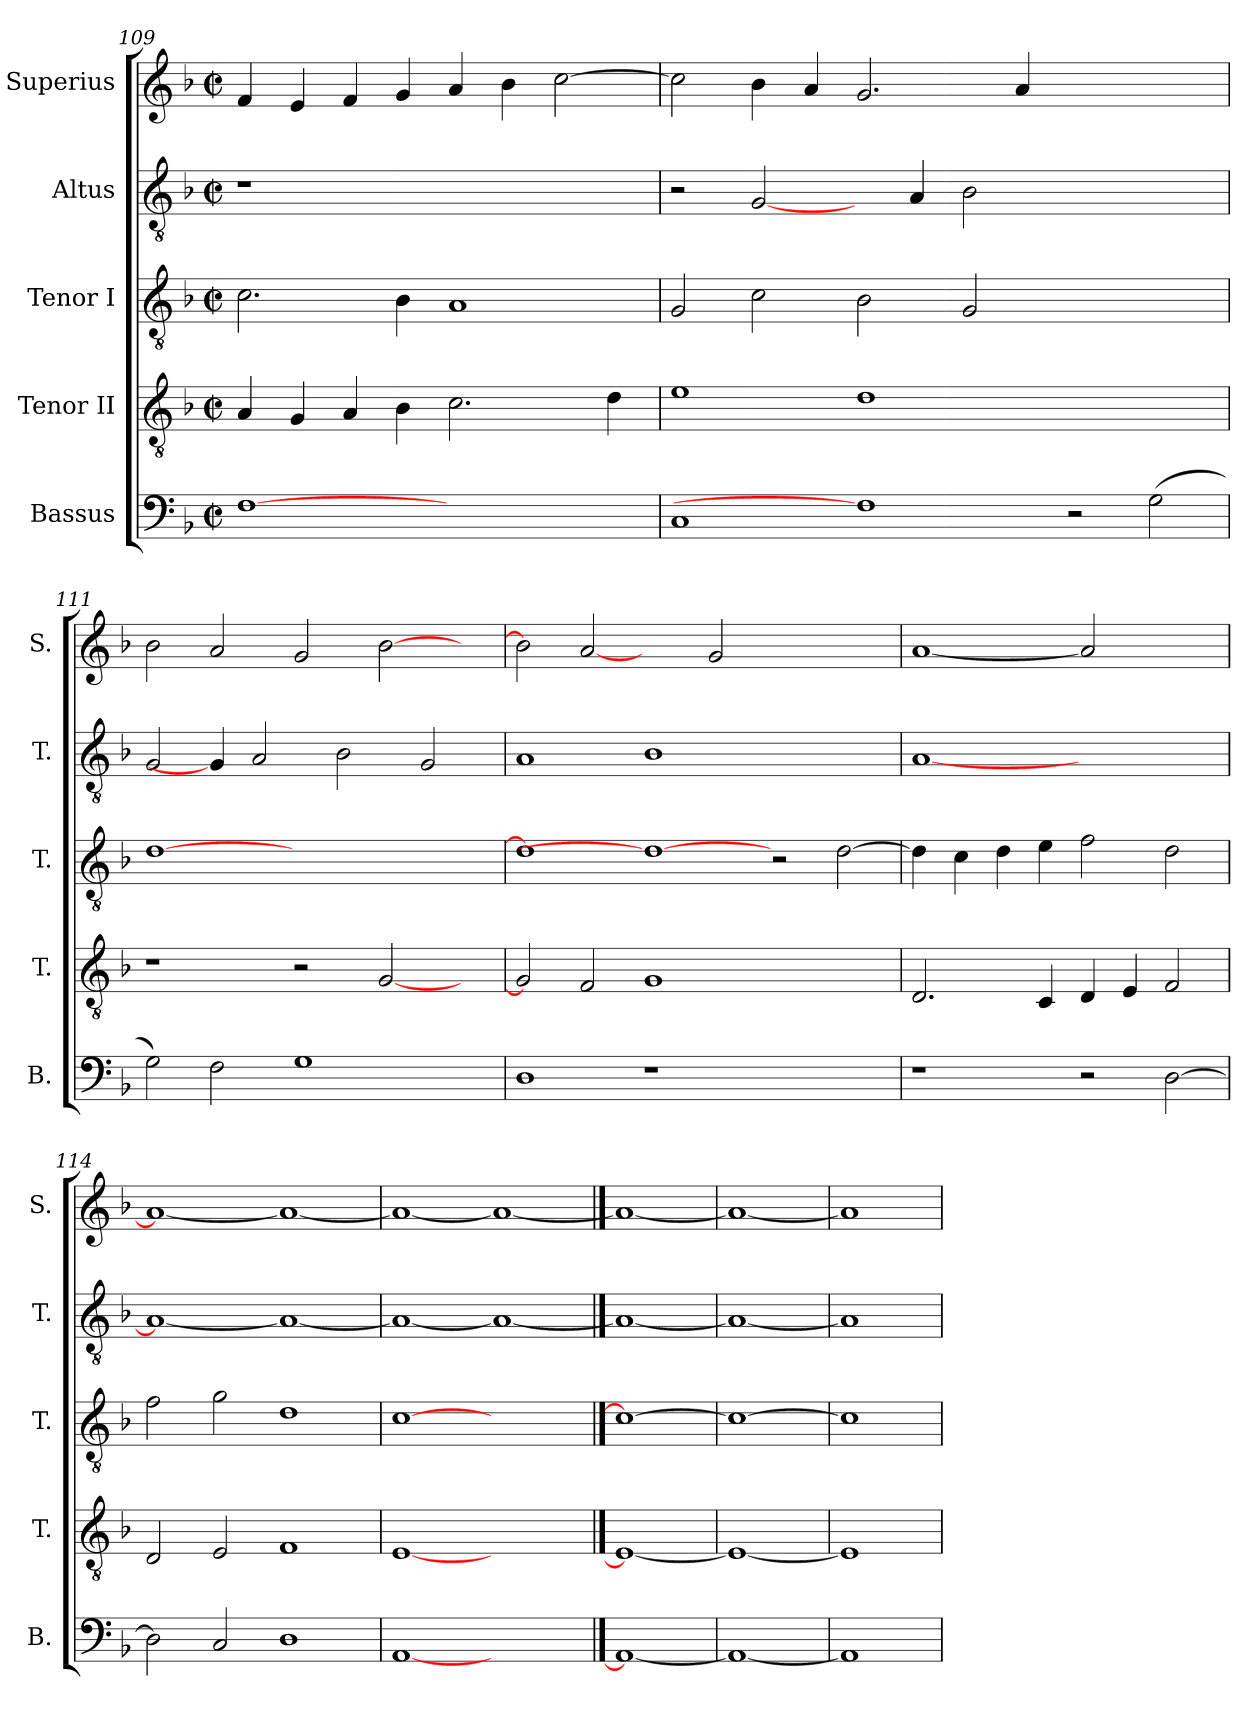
**kern	**kern	**kern	**kern	**kern
*part5	*part4	*part3	*part2	*part1
*staff5	*staff4	*staff3	*staff2	*staff1
*I"Bassus	*I"Tenor II	*I"Tenor I	*I"Altus	*I"Superius
*I'B.	*I'T.	*I'T.	*I'T.	*I'S.
*clefF4	*clefGv2	*clefGv2	*clefGv2	*clefG2
*	*ITrd7c12	*ITrd7c12	*ITrd7c12	*
*k[b-]	*k[b-]	*k[b-]	*k[b-]	*k[b-]
*F:	*F:	*F:	*F:	*F:
*M2/2	*M2/2	*M2/2	*M2/2	*M2/2
*met(c|)	*met(c|)	*met(c|)	*met(c|)	*met(c|)
=109	=109	=109	=109	=109
!	!	!	!LO:N:vis=1	!
[1Fi	4AAi/	2.Ci\	1r	4fi/
.	4GGi/	.	.	4ei/
.	4AAi/	.	.	4fi/
.	4BB-i\	4BB-i\	.	4gi/
1ryy	2.Ci\	1AAi	1ryy	4ai/
.	.	.	.	4b-i\
.	.	.	.	[>2cci\
.	4Di\	.	.	.
=110	=110	=110	=110	=110
1Ci	1Ei	2GGi/	2r	2cci\]
.	.	2Ci\	[2GGi/	4b-i\
.	.	.	.	4ai/
1Fi]	1Di	2BB-i\	4ryy	2.gi/
.	.	.	4AAi/	.
.	.	2GGi/	2BB-i\	.
.	.	.	.	4ai/
2r	1ryy	1ryy	1ryy	1ryy
(2Gi\	.	.	.	.
!!LO:LB:g=z
=111	=111	=111	=111	=111
2Gi\)	1r	[>1Di	2GGi/	2b-i\
2Fi\	.	.	4GGi/]	2ai/
.	.	.	2AAi/	.
1Gi	2r	1ryy	.	2gi/
.	.	.	2BB-i\	.
.	[<2GGi/	.	.	[>2b-i\
.	.	.	2GGi/	.
4ryy	4ryy	4ryy	.	4ryy
=112	=112	=112	=112	=112
1Di	2GGi/]	1Di]	1AAi	2b-i\]
.	2FFi/	.	.	[2ai
1r	1GGi	1Di_	1BB-i	2ryy
.	.	.	.	2gi/
1ryy	1ryy	2r	1ryy	1ryy
.	.	[>2Di\	.	.
=113	=113	=113	=113	=113
1r	2.DDi/	4Di\]	[<1AAi	[<1ai
.	.	4Ci\	.	.
.	.	4Di\	.	.
.	4CCi/	4Ei\	.	.
2r	4DDi/	2Fi\	1ryy	2ai]
.	4EEi/	.	.	.
[>2Di\	2FFi/	2Di\	.	2ryy
=114	=114	=114	=114	=114
2Di\]	2DDi/	2Fi\	1AAi_<	1ai_<
2Ci/	2EEi/	2Gi\	.	.
1Di	1FFi	1Di	1AAi_	1ai_
=115	=115	=115	=115	=115
[1AAi	[1EEi	[1Ci	1AAi_<	1ai_<
1ryy	1ryy	1ryy	1AAi_	1ai_
==116	==116	==116	==116	==116
1AAi_	1EEi_	1Ci_	1AAi_	1ai_
=117	=117	=117	=117	=117
1AAi_	1EEi_	1Ci_	1AAi_	1ai_
=118	=118	=118	=118	=118
1AAi]	1EEi]	1Ci]	1AAi]	1ai]
=	=	=	=	=
*-	*-	*-	*-	*-
